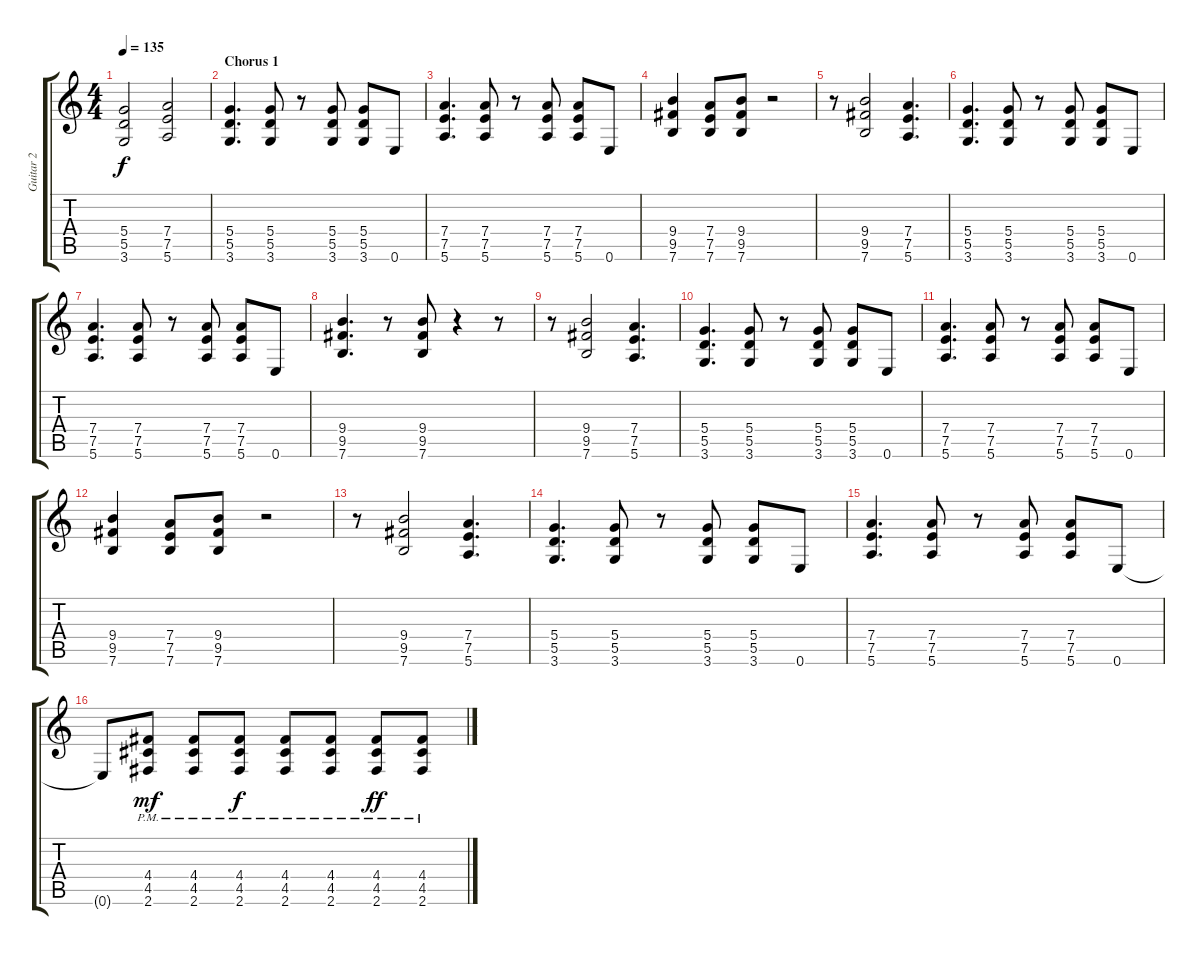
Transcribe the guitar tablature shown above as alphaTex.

\track ("Guitar 2" "Guitar 2") {instrument distortionguitar}
\staff {score tabs}
\tuning (E4 B3 G3 D3 A2 E2) {hide}
\ts (4 4)
\tempo 135
\clef g2
\ks c
(5.4 5.5 3.6).2{dy f} (7.4 7.5 5.6).2 |
\section ("" "Chorus 1")
(5.4 5.5 3.6).4{d} (5.4 5.5 3.6).8 r.8 (5.4 5.5 3.6).8 (5.4 5.5 3.6).8 0.6.8 |
(7.4 7.5 5.6).4{d} (7.4 7.5 5.6).8 r.8 (7.4 7.5 5.6).8 (7.4 7.5 5.6).8 0.6.8 |
(9.4 9.5 7.6).4 (7.4 7.5 7.6).8 (9.4 9.5 7.6).8 r.2 |
r.8 (9.4 9.5 7.6).2 (7.4 7.5 5.6).4{d} |
(5.4 5.5 3.6).4{d} (5.4 5.5 3.6).8 r.8 (5.4 5.5 3.6).8 (5.4 5.5 3.6).8 0.6.8 |
(7.4 7.5 5.6).4{d} (7.4 7.5 5.6).8 r.8 (7.4 7.5 5.6).8 (7.4 7.5 5.6).8 0.6.8 |
(9.4 9.5 7.6).4{d} r.8 (9.4 9.5 7.6).8 r.4 r.8 |
r.8 (9.4 9.5 7.6).2 (7.4 7.5 5.6).4{d} |
(5.4 5.5 3.6).4{d} (5.4 5.5 3.6).8 r.8 (5.4 5.5 3.6).8 (5.4 5.5 3.6).8 0.6.8 |
(7.4 7.5 5.6).4{d} (7.4 7.5 5.6).8 r.8 (7.4 7.5 5.6).8 (7.4 7.5 5.6).8 0.6.8 |
(9.4 9.5 7.6).4 (7.4 7.5 7.6).8 (9.4 9.5 7.6).8 r.2 |
r.8 (9.4 9.5 7.6).2 (7.4 7.5 5.6).4{d} |
(5.4 5.5 3.6).4{d} (5.4 5.5 3.6).8 r.8 (5.4 5.5 3.6).8 (5.4 5.5 3.6).8 0.6.8 |
(7.4 7.5 5.6).4{d} (7.4 7.5 5.6).8 r.8 (7.4 7.5 5.6).8 (7.4 7.5 5.6).8 0.6.8 |
0.6{t}.8 (4.4{pm} 4.5{pm} 2.6{pm}).8{dy mf} (4.4{pm} 4.5{pm} 2.6{pm}).8 (4.4{pm} 4.5{pm} 2.6{pm}).8{dy f} (4.4{pm} 4.5{pm} 2.6{pm}).8 (4.4{pm} 4.5{pm} 2.6{pm}).8 (4.4{pm} 4.5{pm} 2.6{pm}).8{dy ff} (4.4{pm} 4.5{pm} 2.6{pm}).8
